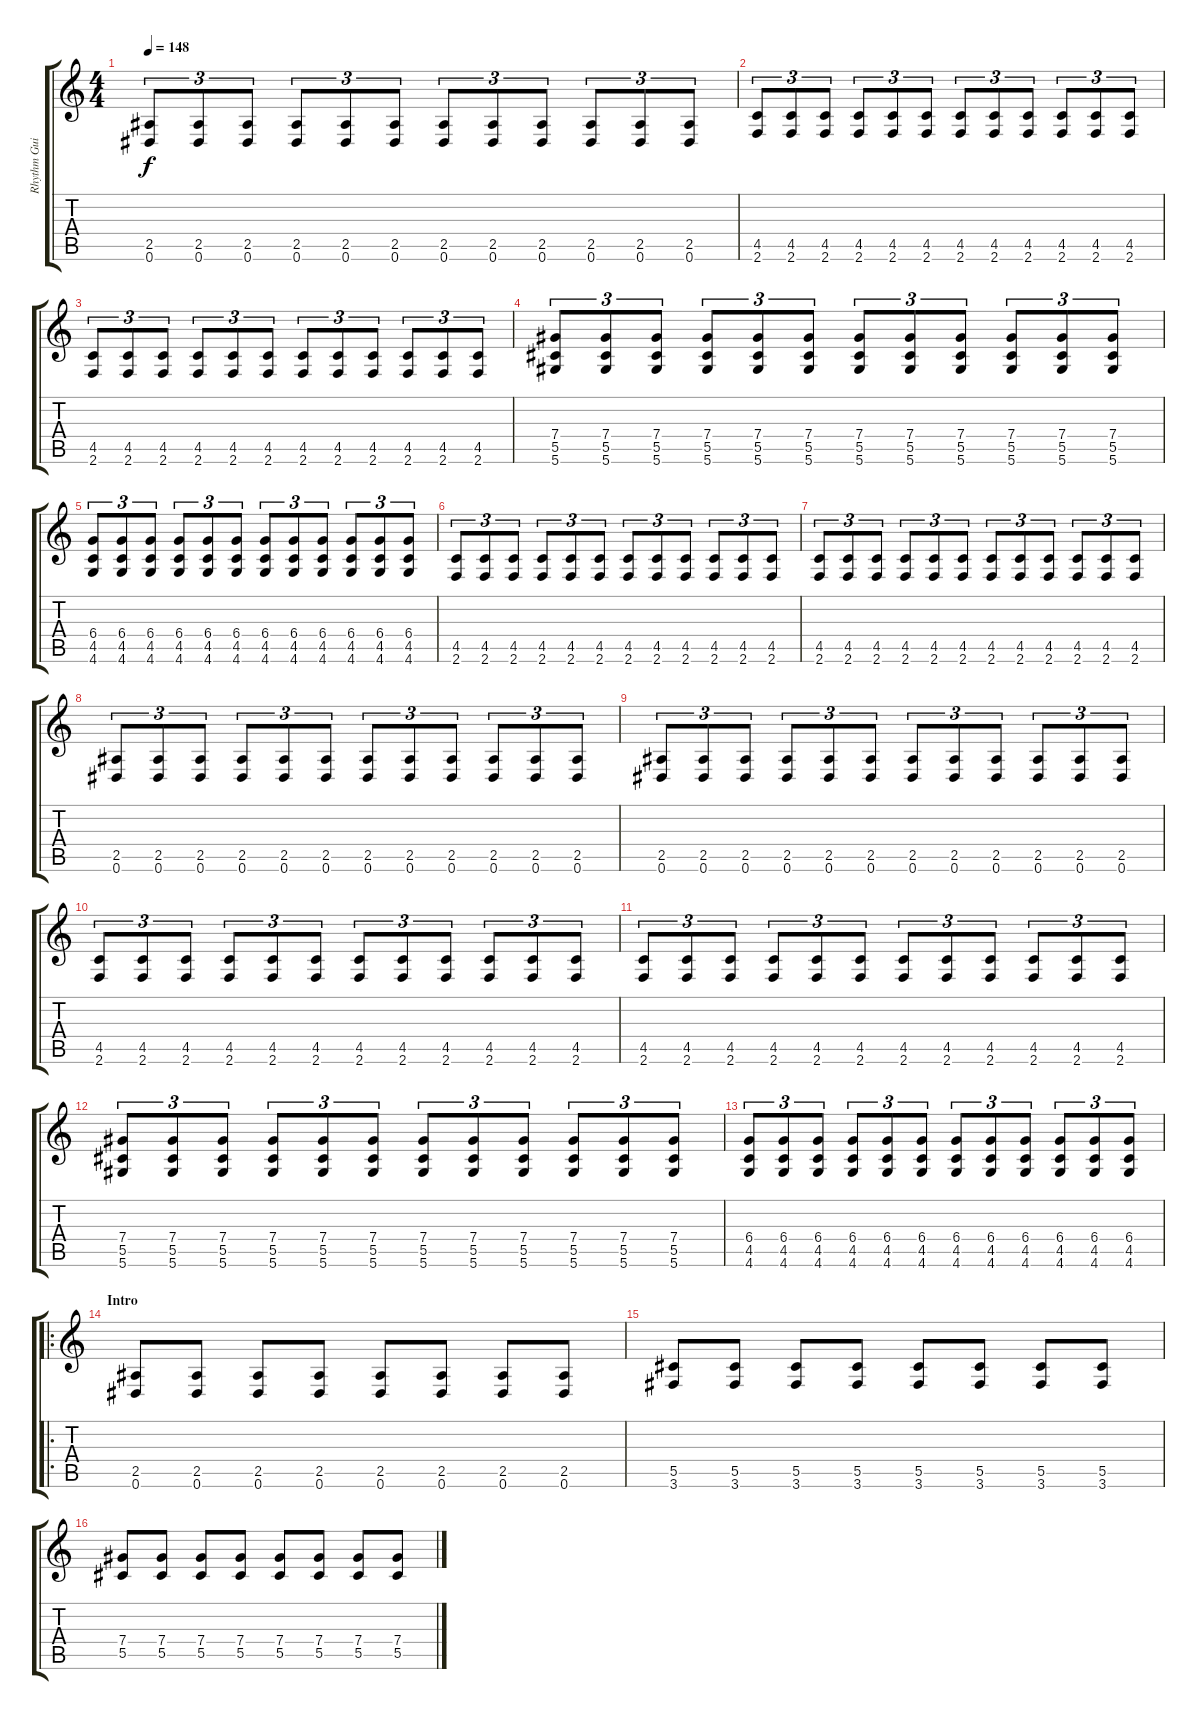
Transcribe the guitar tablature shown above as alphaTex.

\track ("Rhythm Guitar" "Rhythm Gui") {instrument distortionguitar}
\staff {score tabs}
\tuning (Eb4 Bb3 Gb3 Db3 Ab2 Eb2) {hide}
\ts (4 4)
\tempo 148
\clef g2
\ks c
(2.5 0.6).8{tu (3 2) dy f} (2.5 0.6).8{tu (3 2)} (2.5 0.6).8{tu (3 2)} (2.5 0.6).8{tu (3 2)} (2.5 0.6).8{tu (3 2)} (2.5 0.6).8{tu (3 2)} (2.5 0.6).8{tu (3 2)} (2.5 0.6).8{tu (3 2)} (2.5 0.6).8{tu (3 2)} (2.5 0.6).8{tu (3 2)} (2.5 0.6).8{tu (3 2)} (2.5 0.6).8{tu (3 2)} |
(4.5 2.6).8{tu (3 2)} (4.5 2.6).8{tu (3 2)} (4.5 2.6).8{tu (3 2)} (4.5 2.6).8{tu (3 2)} (4.5 2.6).8{tu (3 2)} (4.5 2.6).8{tu (3 2)} (4.5 2.6).8{tu (3 2)} (4.5 2.6).8{tu (3 2)} (4.5 2.6).8{tu (3 2)} (4.5 2.6).8{tu (3 2)} (4.5 2.6).8{tu (3 2)} (4.5 2.6).8{tu (3 2)} |
(4.5 2.6).8{tu (3 2)} (4.5 2.6).8{tu (3 2)} (4.5 2.6).8{tu (3 2)} (4.5 2.6).8{tu (3 2)} (4.5 2.6).8{tu (3 2)} (4.5 2.6).8{tu (3 2)} (4.5 2.6).8{tu (3 2)} (4.5 2.6).8{tu (3 2)} (4.5 2.6).8{tu (3 2)} (4.5 2.6).8{tu (3 2)} (4.5 2.6).8{tu (3 2)} (4.5 2.6).8{tu (3 2)} |
(7.4 5.5 5.6).8{tu (3 2)} (7.4 5.5 5.6).8{tu (3 2)} (7.4 5.5 5.6).8{tu (3 2)} (7.4 5.5 5.6).8{tu (3 2)} (7.4 5.5 5.6).8{tu (3 2)} (7.4 5.5 5.6).8{tu (3 2)} (7.4 5.5 5.6).8{tu (3 2)} (7.4 5.5 5.6).8{tu (3 2)} (7.4 5.5 5.6).8{tu (3 2)} (7.4 5.5 5.6).8{tu (3 2)} (7.4 5.5 5.6).8{tu (3 2)} (7.4 5.5 5.6).8{tu (3 2)} |
(6.4 4.5 4.6).8{tu (3 2)} (6.4 4.5 4.6).8{tu (3 2)} (6.4 4.5 4.6).8{tu (3 2)} (6.4 4.5 4.6).8{tu (3 2)} (6.4 4.5 4.6).8{tu (3 2)} (6.4 4.5 4.6).8{tu (3 2)} (6.4 4.5 4.6).8{tu (3 2)} (6.4 4.5 4.6).8{tu (3 2)} (6.4 4.5 4.6).8{tu (3 2)} (6.4 4.5 4.6).8{tu (3 2)} (6.4 4.5 4.6).8{tu (3 2)} (6.4 4.5 4.6).8{tu (3 2)} |
(4.5 2.6).8{tu (3 2)} (4.5 2.6).8{tu (3 2)} (4.5 2.6).8{tu (3 2)} (4.5 2.6).8{tu (3 2)} (4.5 2.6).8{tu (3 2)} (4.5 2.6).8{tu (3 2)} (4.5 2.6).8{tu (3 2)} (4.5 2.6).8{tu (3 2)} (4.5 2.6).8{tu (3 2)} (4.5 2.6).8{tu (3 2)} (4.5 2.6).8{tu (3 2)} (4.5 2.6).8{tu (3 2)} |
(4.5 2.6).8{tu (3 2)} (4.5 2.6).8{tu (3 2)} (4.5 2.6).8{tu (3 2)} (4.5 2.6).8{tu (3 2)} (4.5 2.6).8{tu (3 2)} (4.5 2.6).8{tu (3 2)} (4.5 2.6).8{tu (3 2)} (4.5 2.6).8{tu (3 2)} (4.5 2.6).8{tu (3 2)} (4.5 2.6).8{tu (3 2)} (4.5 2.6).8{tu (3 2)} (4.5 2.6).8{tu (3 2)} |
(2.5 0.6).8{tu (3 2)} (2.5 0.6).8{tu (3 2)} (2.5 0.6).8{tu (3 2)} (2.5 0.6).8{tu (3 2)} (2.5 0.6).8{tu (3 2)} (2.5 0.6).8{tu (3 2)} (2.5 0.6).8{tu (3 2)} (2.5 0.6).8{tu (3 2)} (2.5 0.6).8{tu (3 2)} (2.5 0.6).8{tu (3 2)} (2.5 0.6).8{tu (3 2)} (2.5 0.6).8{tu (3 2)} |
(2.5 0.6).8{tu (3 2)} (2.5 0.6).8{tu (3 2)} (2.5 0.6).8{tu (3 2)} (2.5 0.6).8{tu (3 2)} (2.5 0.6).8{tu (3 2)} (2.5 0.6).8{tu (3 2)} (2.5 0.6).8{tu (3 2)} (2.5 0.6).8{tu (3 2)} (2.5 0.6).8{tu (3 2)} (2.5 0.6).8{tu (3 2)} (2.5 0.6).8{tu (3 2)} (2.5 0.6).8{tu (3 2)} |
(4.5 2.6).8{tu (3 2)} (4.5 2.6).8{tu (3 2)} (4.5 2.6).8{tu (3 2)} (4.5 2.6).8{tu (3 2)} (4.5 2.6).8{tu (3 2)} (4.5 2.6).8{tu (3 2)} (4.5 2.6).8{tu (3 2)} (4.5 2.6).8{tu (3 2)} (4.5 2.6).8{tu (3 2)} (4.5 2.6).8{tu (3 2)} (4.5 2.6).8{tu (3 2)} (4.5 2.6).8{tu (3 2)} |
(4.5 2.6).8{tu (3 2)} (4.5 2.6).8{tu (3 2)} (4.5 2.6).8{tu (3 2)} (4.5 2.6).8{tu (3 2)} (4.5 2.6).8{tu (3 2)} (4.5 2.6).8{tu (3 2)} (4.5 2.6).8{tu (3 2)} (4.5 2.6).8{tu (3 2)} (4.5 2.6).8{tu (3 2)} (4.5 2.6).8{tu (3 2)} (4.5 2.6).8{tu (3 2)} (4.5 2.6).8{tu (3 2)} |
(7.4 5.5 5.6).8{tu (3 2)} (7.4 5.5 5.6).8{tu (3 2)} (7.4 5.5 5.6).8{tu (3 2)} (7.4 5.5 5.6).8{tu (3 2)} (7.4 5.5 5.6).8{tu (3 2)} (7.4 5.5 5.6).8{tu (3 2)} (7.4 5.5 5.6).8{tu (3 2)} (7.4 5.5 5.6).8{tu (3 2)} (7.4 5.5 5.6).8{tu (3 2)} (7.4 5.5 5.6).8{tu (3 2)} (7.4 5.5 5.6).8{tu (3 2)} (7.4 5.5 5.6).8{tu (3 2)} |
(6.4 4.5 4.6).8{tu (3 2)} (6.4 4.5 4.6).8{tu (3 2)} (6.4 4.5 4.6).8{tu (3 2)} (6.4 4.5 4.6).8{tu (3 2)} (6.4 4.5 4.6).8{tu (3 2)} (6.4 4.5 4.6).8{tu (3 2)} (6.4 4.5 4.6).8{tu (3 2)} (6.4 4.5 4.6).8{tu (3 2)} (6.4 4.5 4.6).8{tu (3 2)} (6.4 4.5 4.6).8{tu (3 2)} (6.4 4.5 4.6).8{tu (3 2)} (6.4 4.5 4.6).8{tu (3 2)} |
\ro
\section ("" "Intro")
(2.5 0.6).8 (2.5 0.6).8 (2.5 0.6).8 (2.5 0.6).8 (2.5 0.6).8 (2.5 0.6).8 (2.5 0.6).8 (2.5 0.6).8 |
(5.5 3.6).8 (5.5 3.6).8 (5.5 3.6).8 (5.5 3.6).8 (5.5 3.6).8 (5.5 3.6).8 (5.5 3.6).8 (5.5 3.6).8 |
(7.4 5.5).8 (7.4 5.5).8 (7.4 5.5).8 (7.4 5.5).8 (7.4 5.5).8 (7.4 5.5).8 (7.4 5.5).8 (7.4 5.5).8
